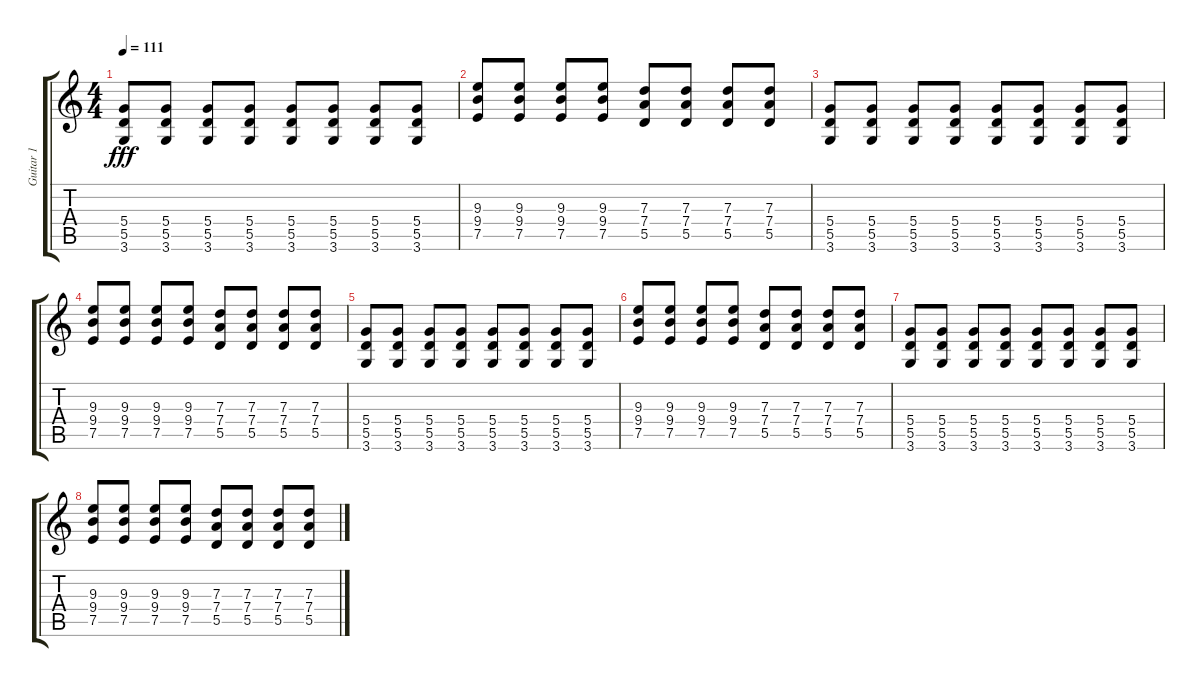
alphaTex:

\track ("Guitar 1" "Guitar 1") {instrument distortionguitar}
\staff {score tabs}
\tuning (E4 B3 G3 D3 A2 E2) {hide}
\ts (4 4)
\tempo 111
\clef g2
\ks c
(5.4 5.5 3.6).8{dy fff} (5.4 5.5 3.6).8 (5.4 5.5 3.6).8 (5.4 5.5 3.6).8 (5.4 5.5 3.6).8 (5.4 5.5 3.6).8 (5.4 5.5 3.6).8 (5.4 5.5 3.6).8 |
(9.3 9.4 7.5).8 (9.3 9.4 7.5).8 (9.3 9.4 7.5).8 (9.3 9.4 7.5).8 (7.3 7.4 5.5).8 (7.3 7.4 5.5).8 (7.3 7.4 5.5).8 (7.3 7.4 5.5).8 |
(5.4 5.5 3.6).8 (5.4 5.5 3.6).8 (5.4 5.5 3.6).8 (5.4 5.5 3.6).8 (5.4 5.5 3.6).8 (5.4 5.5 3.6).8 (5.4 5.5 3.6).8 (5.4 5.5 3.6).8 |
(9.3 9.4 7.5).8 (9.3 9.4 7.5).8 (9.3 9.4 7.5).8 (9.3 9.4 7.5).8 (7.3 7.4 5.5).8 (7.3 7.4 5.5).8 (7.3 7.4 5.5).8 (7.3 7.4 5.5).8 |
(5.4 5.5 3.6).8 (5.4 5.5 3.6).8 (5.4 5.5 3.6).8 (5.4 5.5 3.6).8 (5.4 5.5 3.6).8 (5.4 5.5 3.6).8 (5.4 5.5 3.6).8 (5.4 5.5 3.6).8 |
(9.3 9.4 7.5).8 (9.3 9.4 7.5).8 (9.3 9.4 7.5).8 (9.3 9.4 7.5).8 (7.3 7.4 5.5).8 (7.3 7.4 5.5).8 (7.3 7.4 5.5).8 (7.3 7.4 5.5).8 |
(5.4 5.5 3.6).8 (5.4 5.5 3.6).8 (5.4 5.5 3.6).8 (5.4 5.5 3.6).8 (5.4 5.5 3.6).8 (5.4 5.5 3.6).8 (5.4 5.5 3.6).8 (5.4 5.5 3.6).8 |
(9.3 9.4 7.5).8 (9.3 9.4 7.5).8 (9.3 9.4 7.5).8 (9.3 9.4 7.5).8 (7.3 7.4 5.5).8 (7.3 7.4 5.5).8 (7.3 7.4 5.5).8 (7.3 7.4 5.5).8
